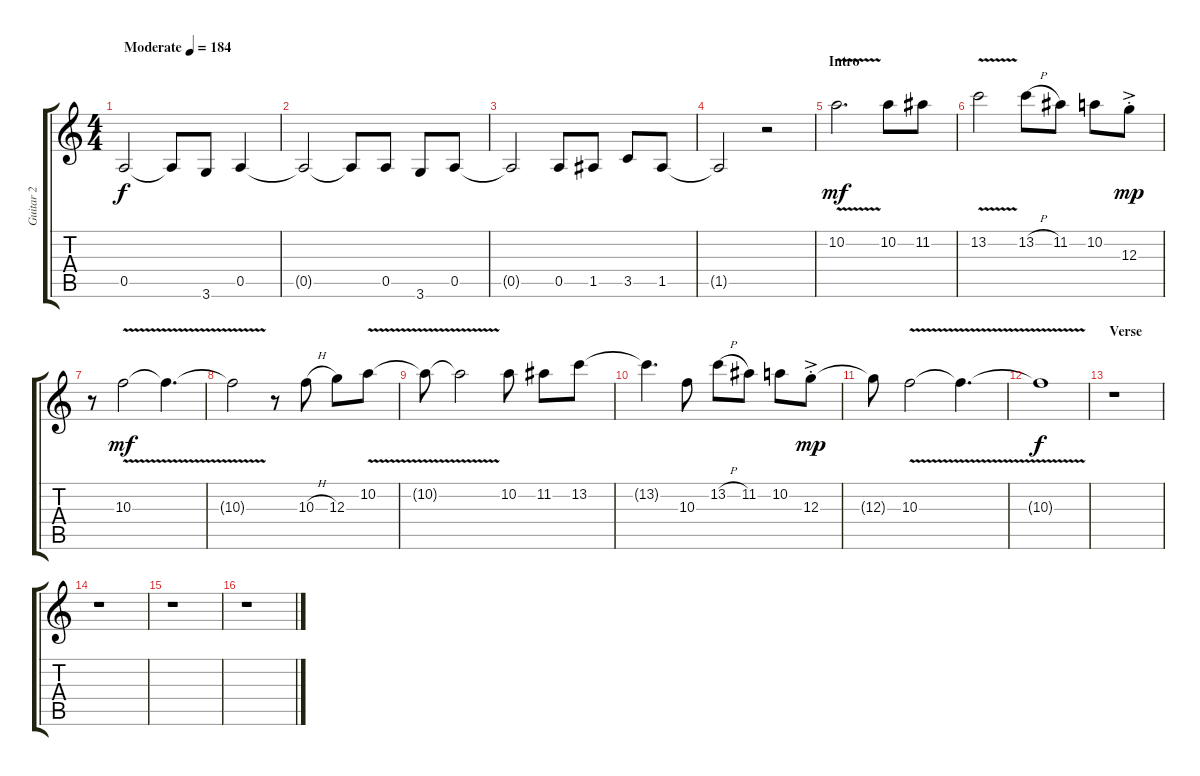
\track ("Guitar 2" "Guitar 2") {instrument electricguitarmuted}
\staff {score tabs}
\tuning (E4 B3 G3 D3 A2 E2) {hide}
\ts (4 4)
\tempo (184 "Moderate")
\clef g2
\ks c
0.5.2{dy f instrument electricguitarmuted} 0.5{t}.8 3.6.8 0.5.4 |
0.5{t}.2 0.5{t}.8 0.5.8 3.6.8 0.5.8 |
0.5{t}.2 0.5.8 1.5.8 3.5.8 1.5.8 |
1.5{t}.2 r.2 |
\section ("" "Intro")
10.2{v}.2{d dy mf} 10.2.8 11.2.8 |
13.2{v}.2 13.2{h}.8 11.2.8 10.2.8 12.3{ac st}.8{dy mp} |
r.8 10.3{v}.2{dy mf} 10.3{v t}.4{d} |
10.3{v t}.2 r.8 10.3{h}.8 12.3.8 10.2{v}.8 |
10.2{t}.8 10.2{v t}.2 10.2.8 11.2.8 13.2.8 |
13.2{t}.4{d} 10.3.8 13.2{h}.8 11.2.8 10.2.8 12.3{ac st}.8{dy mp} |
12.3{t}.8 10.3{v}.2 10.3{v t}.4{d} |
10.3{v t}.1{dy f} |
\section ("" "Verse")
r.1 |
r.1 |
r.1 |
r.1
